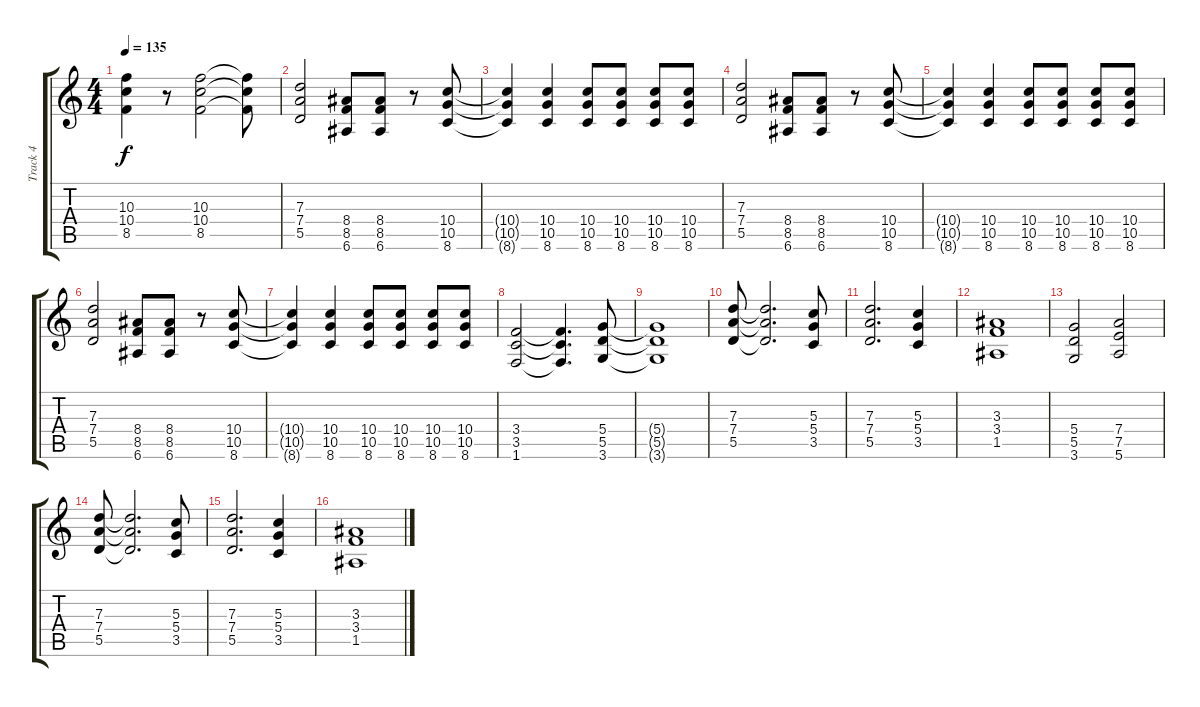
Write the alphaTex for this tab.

\track ("Track 4" "Track 4") {instrument overdrivenguitar}
\staff {score tabs}
\tuning (E4 B3 G3 D3 A2 E2) {hide}
\ts (4 4)
\tempo 135
\clef g2
\ks c
(10.3{t} 10.4{t} 8.5{t}).4{dy f} r.8 (10.3 10.4 8.5).2 (10.3{t} 10.4{t} 8.5{t}).8 |
(7.3 7.4 5.5).2 (8.4 8.5 6.6).8 (8.4 8.5 6.6).8 r.8 (10.4 10.5 8.6).8 |
(10.4{t} 10.5{t} 8.6{t}).4 (10.4 10.5 8.6).4 (10.4 10.5 8.6).8 (10.4 10.5 8.6).8 (10.4 10.5 8.6).8 (10.4 10.5 8.6).8 |
(7.3 7.4 5.5).2 (8.4 8.5 6.6).8 (8.4 8.5 6.6).8 r.8 (10.4 10.5 8.6).8 |
(10.4{t} 10.5{t} 8.6{t}).4 (10.4 10.5 8.6).4 (10.4 10.5 8.6).8 (10.4 10.5 8.6).8 (10.4 10.5 8.6).8 (10.4 10.5 8.6).8 |
(7.3 7.4 5.5).2 (8.4 8.5 6.6).8 (8.4 8.5 6.6).8 r.8 (10.4 10.5 8.6).8 |
(10.4{t} 10.5{t} 8.6{t}).4 (10.4 10.5 8.6).4 (10.4 10.5 8.6).8 (10.4 10.5 8.6).8 (10.4 10.5 8.6).8 (10.4 10.5 8.6).8 |
(3.4 3.5 1.6).2 (3.4{t} 3.5{t} 1.6{t}).4{d} (5.4 5.5 3.6).8 |
(5.4{t} 5.5{t} 3.6{t}).1 |
(7.3 7.4 5.5).8 (7.3{t} 7.4{t} 5.5{t}).2{d} (5.3 5.4 3.5).8 |
(7.3 7.4 5.5).2{d} (5.3 5.4 3.5).4 |
(3.3 3.4 1.5).1 |
(5.4 5.5 3.6).2 (7.4 7.5 5.6).2 |
(7.3 7.4 5.5).8 (7.3{t} 7.4{t} 5.5{t}).2{d} (5.3 5.4 3.5).8 |
(7.3 7.4 5.5).2{d} (5.3 5.4 3.5).4 |
(3.3 3.4 1.5).1
